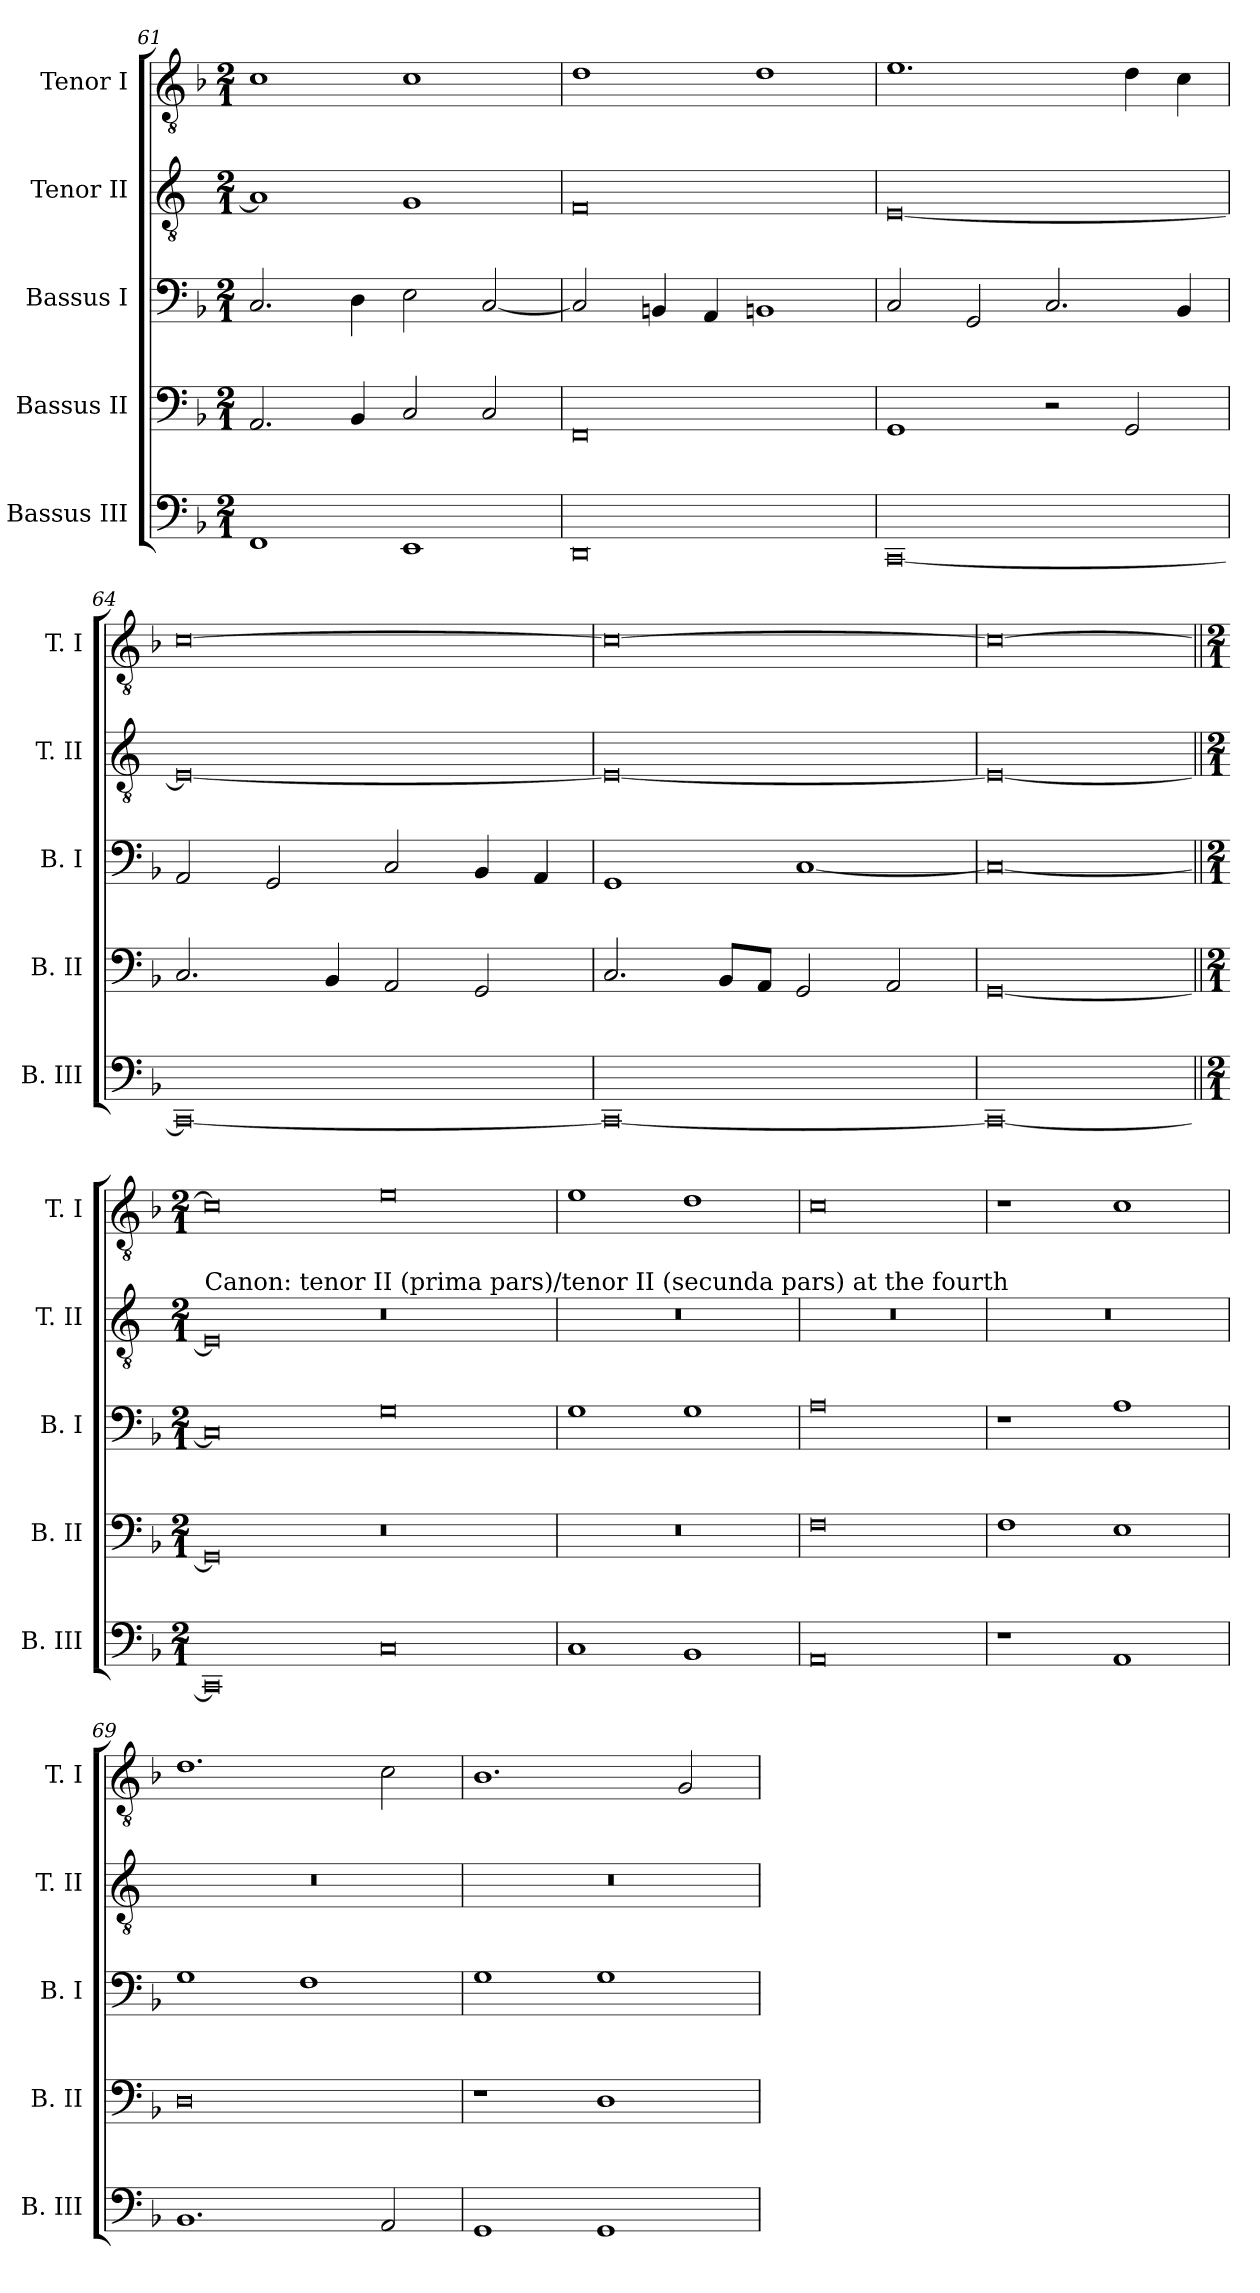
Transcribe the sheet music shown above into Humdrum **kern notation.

**kern	**kern	**kern	**kern	**kern
*part5	*part4	*part3	*part2	*part1
*staff5	*staff4	*staff3	*staff2	*staff1
*I"Bassus III	*I"Bassus II	*I"Bassus I	*I"Tenor II	*I"Tenor I
*I'B. III	*I'B. II	*I'B. I	*I'T. II	*I'T. I
*clefF4	*clefF4	*clefF4	*clefGv2	*clefGv2
*k[b-]	*k[b-]	*k[b-]	*k[]	*k[b-]
*F:	*F:	*F:	*C:	*F:
*M2/1	*M2/1	*M2/1	*M2/1	*M2/1
=61	=61	=61	=61	=61
1FF	2.AA	2.C	1A]	1c
.	4BB-	4D	.	.
1EE	2C	2E	1G	1c
.	2C	[2C	.	.
=62	=62	=62	=62	=62
0DD	0FF	2C]	0F	1d
.	.	4BBn	.	.
.	.	4AA	.	.
.	.	1BBn	.	1d
=63	=63	=63	=63	=63
[0CC	1GG	2C	[0E	1.e
.	.	2GG	.	.
.	2r	2.C	.	.
.	2GG	.	.	4d
.	.	4BB-	.	4c
=64	=64	=64	=64	=64
0CC_	2.C	2AA	0E_	[0c
.	.	2GG	.	.
.	4BB-	.	.	.
.	2AA	2C	.	.
.	2GG	4BB-	.	.
.	.	4AA	.	.
=65	=65	=65	=65	=65
0CC_	2.C	1GG	0E_	0c_
.	8BB-L	.	.	.
.	8AAJ	.	.	.
.	2GG	[1C	.	.
.	2AA	.	.	.
=	=	=	=	=
0CC_	[0GG	0C_	0E_	0c_
=||	=||	=||	=||	=||
*M2/1	*M2/1	*M2/1	*M2/1	*M2/1
!	!	!	!LO:TX:a:t=Canon&colon; tenor II (prima pars)/tenor II (secunda pars) at the fourth	!
0CC]	0GG]	0C]	0E]	0c]
0C	0r	0G	0r	0e
=66	=66	=66	=66	=66
1C	0r	1G	0r	1e
1BB-	.	1G	.	1d
=67	=67	=67	=67	=67
0AA	0F	0A	0r	0c
=68	=68	=68	=68	=68
1r	1F	1r	0r	1r
1AA	1E	1A	.	1c
=69	=69	=69	=69	=69
1.BB-	0D	1G	0r	1.d
.	.	1F	.	.
2AA	.	.	.	2c
=70	=70	=70	=70	=70
1GG	1r	1G	0r	1.B-
1GG	1D	1G	.	.
.	.	.	.	2G
=	=	=	=	=
*-	*-	*-	*-	*-
